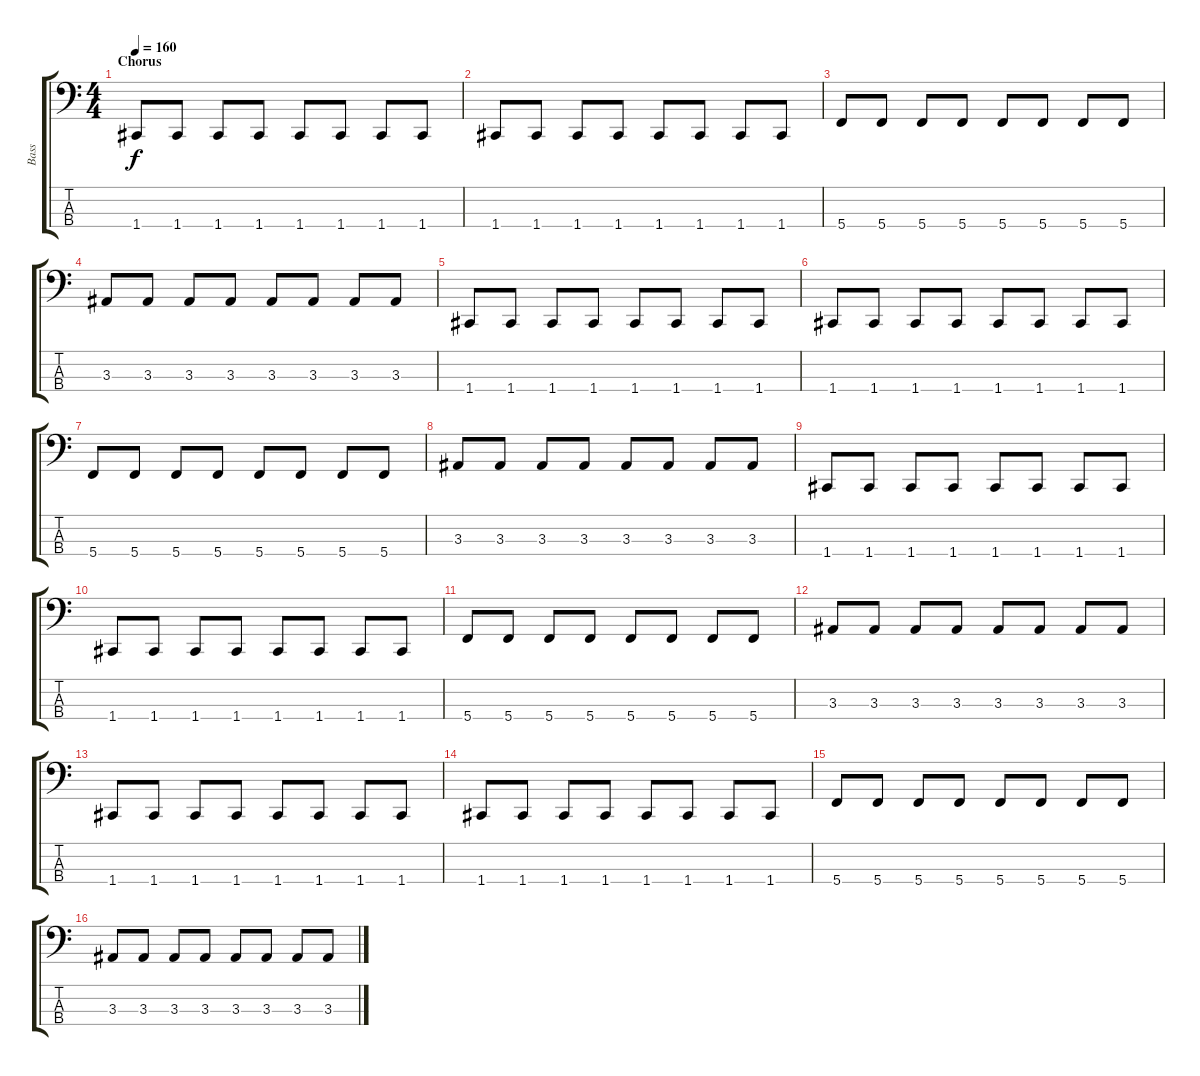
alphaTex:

\track ("Bass" "Bass") {instrument electricbasspick}
\staff {score tabs}
\tuning (F2 C2 G1 C1) {hide}
\ts (4 4)
\section ("" "Chorus")
\tempo 160
\clef f4
\ks c
1.4.8{dy f} 1.4.8 1.4.8 1.4.8 1.4.8 1.4.8 1.4.8 1.4.8 |
1.4.8 1.4.8 1.4.8 1.4.8 1.4.8 1.4.8 1.4.8 1.4.8 |
5.4.8 5.4.8 5.4.8 5.4.8 5.4.8 5.4.8 5.4.8 5.4.8 |
3.3.8 3.3.8 3.3.8 3.3.8 3.3.8 3.3.8 3.3.8 3.3.8 |
1.4.8 1.4.8 1.4.8 1.4.8 1.4.8 1.4.8 1.4.8 1.4.8 |
1.4.8 1.4.8 1.4.8 1.4.8 1.4.8 1.4.8 1.4.8 1.4.8 |
5.4.8 5.4.8 5.4.8 5.4.8 5.4.8 5.4.8 5.4.8 5.4.8 |
3.3.8 3.3.8 3.3.8 3.3.8 3.3.8 3.3.8 3.3.8 3.3.8 |
1.4.8 1.4.8 1.4.8 1.4.8 1.4.8 1.4.8 1.4.8 1.4.8 |
1.4.8 1.4.8 1.4.8 1.4.8 1.4.8 1.4.8 1.4.8 1.4.8 |
5.4.8 5.4.8 5.4.8 5.4.8 5.4.8 5.4.8 5.4.8 5.4.8 |
3.3.8 3.3.8 3.3.8 3.3.8 3.3.8 3.3.8 3.3.8 3.3.8 |
1.4.8 1.4.8 1.4.8 1.4.8 1.4.8 1.4.8 1.4.8 1.4.8 |
1.4.8 1.4.8 1.4.8 1.4.8 1.4.8 1.4.8 1.4.8 1.4.8 |
5.4.8 5.4.8 5.4.8 5.4.8 5.4.8 5.4.8 5.4.8 5.4.8 |
3.3.8 3.3.8 3.3.8 3.3.8 3.3.8 3.3.8 3.3.8 3.3.8
